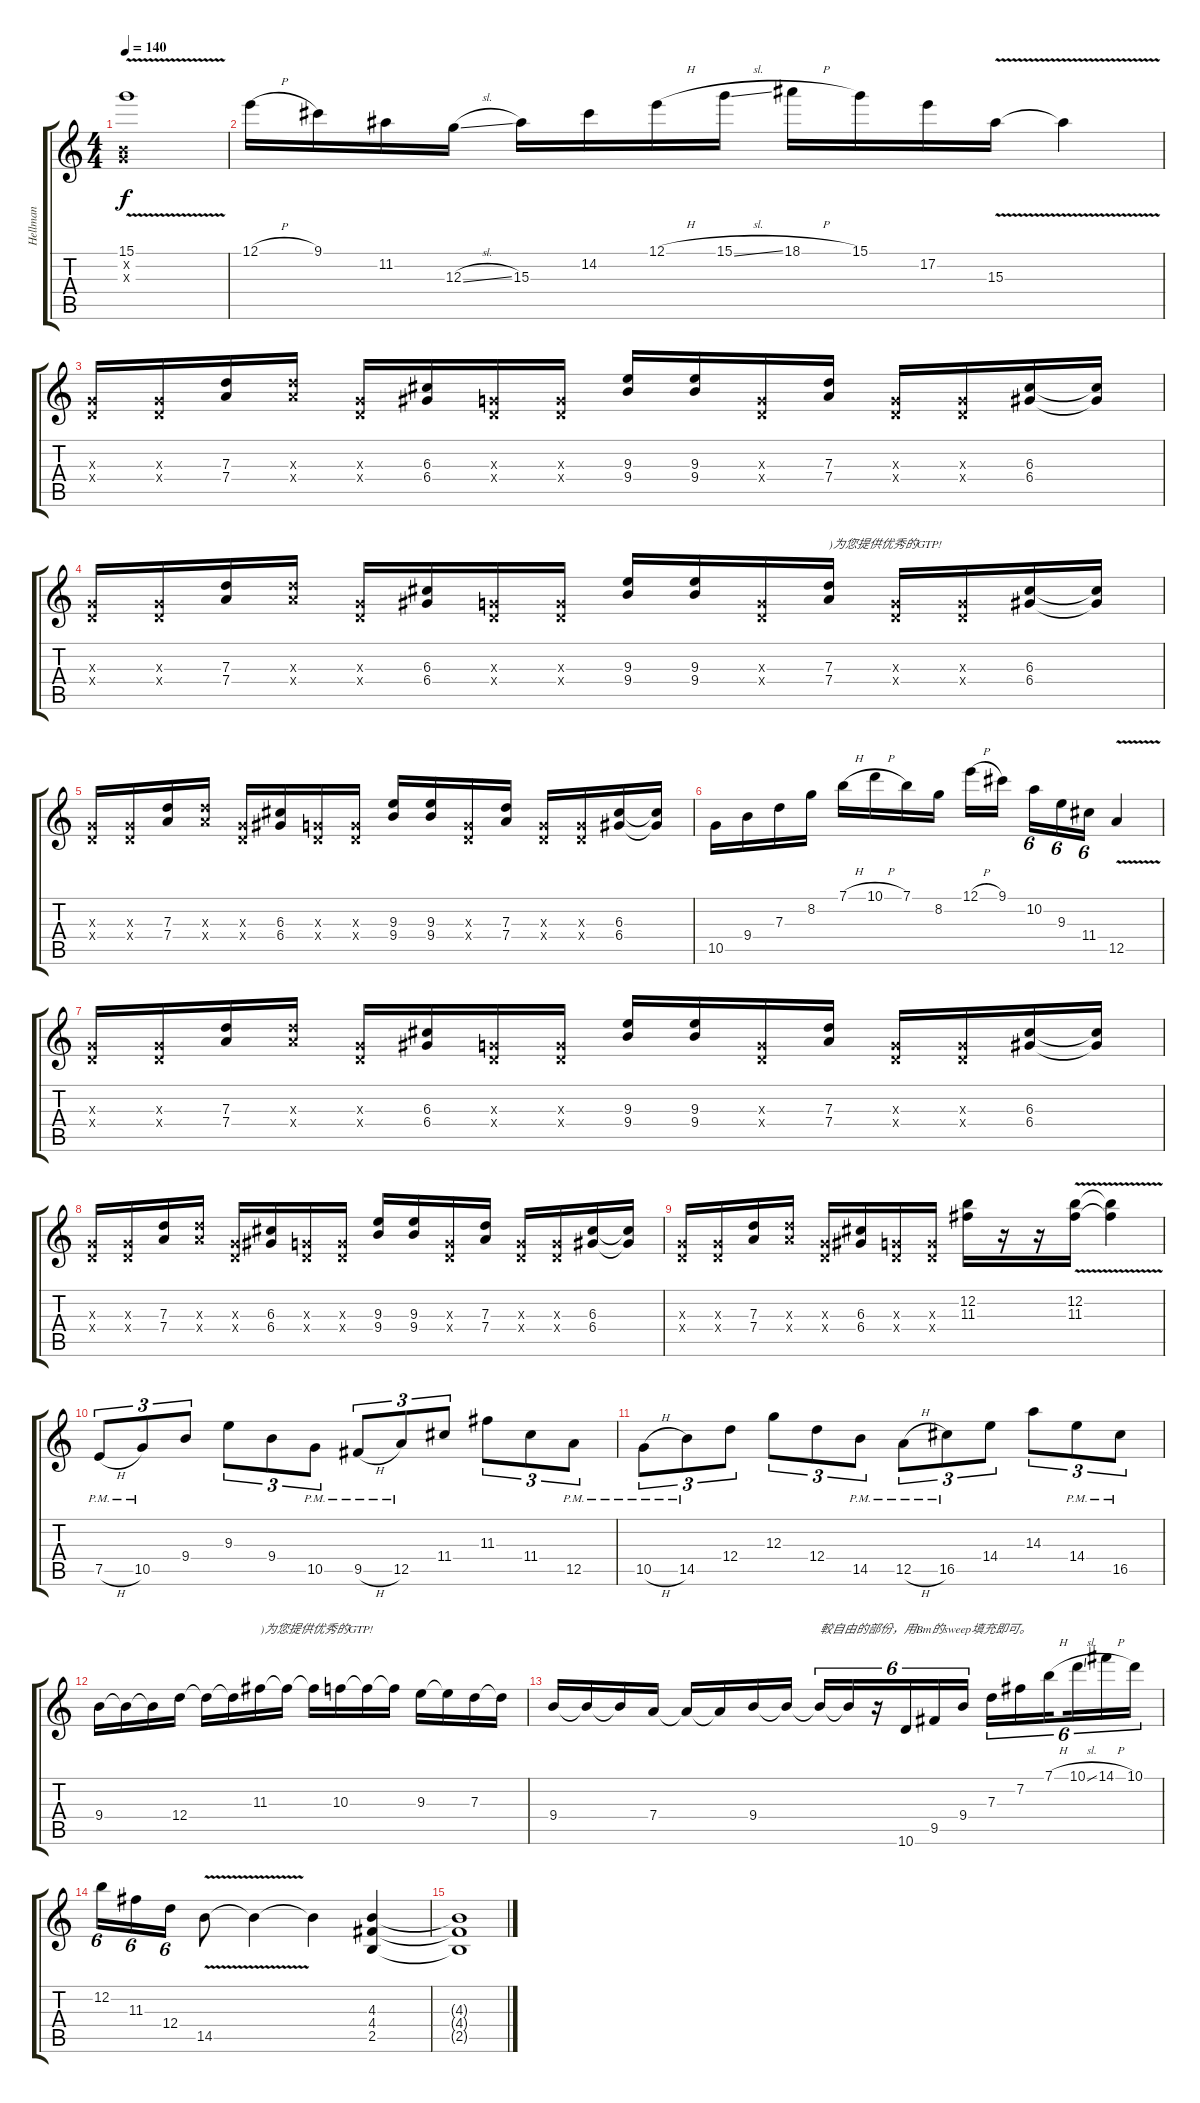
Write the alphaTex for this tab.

\track ("Hellman" "Hellman") {instrument overdrivenguitar}
\staff {score tabs}
\tuning (E4 B3 G3 D3 A2 E2) {hide}
\ts (4 4)
\tempo 140
\clef g2
\ks c
(15.1{v} 0.2{x} 0.3{x}).1{dy f} |
12.1{h}.16 9.1.16 11.2.16 12.3{sl}.16 15.3.16 14.2.16 12.1{h}.16 15.1{sl}.16 18.1{h}.16 15.1.16 17.2.16 15.3{v}.16 15.3{t}.4 |
(0.3{x} 0.4{x}).16 (0.3{x} 0.4{x}).16 (7.3 7.4).16 (7.3{x} 7.4{x}).16 (0.3{x} 0.4{x}).16 (6.3 6.4).16 (0.3{x} 0.4{x}).16 (0.3{x} 0.4{x}).16 (9.3 9.4).16 (9.3 9.4).16 (0.3{x} 0.4{x}).16 (7.3 7.4).16 (0.3{x} 0.4{x}).16 (0.3{x} 0.4{x}).16 (6.3 6.4).16 (6.3{t} 6.4{t}).16 |
(0.3{x} 0.4{x}).16 (0.3{x} 0.4{x}).16 (7.3 7.4).16 (7.3{x} 7.4{x}).16 (0.3{x} 0.4{x}).16 (6.3 6.4).16 (0.3{x} 0.4{x}).16 (0.3{x} 0.4{x}).16 (9.3 9.4).16 (9.3 9.4).16 (0.3{x} 0.4{x}).16 (7.3 7.4).16{txt ")为您提供优秀的GTP!"} (0.3{x} 0.4{x}).16 (0.3{x} 0.4{x}).16 (6.3 6.4).16 (6.3{t} 6.4{t}).16 |
(0.3{x} 0.4{x}).16 (0.3{x} 0.4{x}).16 (7.3 7.4).16 (7.3{x} 7.4{x}).16 (0.3{x} 0.4{x}).16 (6.3 6.4).16 (0.3{x} 0.4{x}).16 (0.3{x} 0.4{x}).16 (9.3 9.4).16 (9.3 9.4).16 (0.3{x} 0.4{x}).16 (7.3 7.4).16 (0.3{x} 0.4{x}).16 (0.3{x} 0.4{x}).16 (6.3 6.4).16 (6.3{t} 6.4{t}).16 |
10.5.16 9.4.16 7.3.16 8.2.16 7.1{h}.16 10.1{h}.16 7.1.16 8.2.16 12.1{h}.16 9.1.16{beam splitsecondary} 10.2.16{tu (6 4)} 9.3.16{tu (6 4)} 11.4.16{tu (6 4)} 12.5{v}.4 |
(0.3{x} 0.4{x}).16 (0.3{x} 0.4{x}).16 (7.3 7.4).16 (7.3{x} 7.4{x}).16 (0.3{x} 0.4{x}).16 (6.3 6.4).16 (0.3{x} 0.4{x}).16 (0.3{x} 0.4{x}).16 (9.3 9.4).16 (9.3 9.4).16 (0.3{x} 0.4{x}).16 (7.3 7.4).16 (0.3{x} 0.4{x}).16 (0.3{x} 0.4{x}).16 (6.3 6.4).16 (6.3{t} 6.4{t}).16 |
(0.3{x} 0.4{x}).16 (0.3{x} 0.4{x}).16 (7.3 7.4).16 (7.3{x} 7.4{x}).16 (0.3{x} 0.4{x}).16 (6.3 6.4).16 (0.3{x} 0.4{x}).16 (0.3{x} 0.4{x}).16 (9.3 9.4).16 (9.3 9.4).16 (0.3{x} 0.4{x}).16 (7.3 7.4).16 (0.3{x} 0.4{x}).16 (0.3{x} 0.4{x}).16 (6.3 6.4).16 (6.3{t} 6.4{t}).16 |
(0.3{x} 0.4{x}).16 (0.3{x} 0.4{x}).16 (7.3 7.4).16 (7.3{x} 7.4{x}).16 (0.3{x} 0.4{x}).16 (6.3 6.4).16 (0.3{x} 0.4{x}).16 (0.3{x} 0.4{x}).16 (12.2 11.3).16 r.16 r.16 (12.2{v} 11.3{v}).16 (12.2{t} 11.3{t}).4 |
7.5{h pm}.8{tu (3 2)} 10.5{pm}.8{tu (3 2)} 9.4.8{tu (3 2)} 9.3.8{tu (3 2)} 9.4.8{tu (3 2)} 10.5{pm}.8{tu (3 2)} 9.5{h pm}.8{tu (3 2)} 12.5{pm}.8{tu (3 2)} 11.4.8{tu (3 2)} 11.3.8{tu (3 2)} 11.4.8{tu (3 2)} 12.5{pm}.8{tu (3 2)} |
10.5{h pm}.8{tu (3 2)} 14.5{pm}.8{tu (3 2)} 12.4.8{tu (3 2)} 12.3.8{tu (3 2)} 12.4.8{tu (3 2)} 14.5{pm}.8{tu (3 2)} 12.5{h pm}.8{tu (3 2)} 16.5{pm}.8{tu (3 2)} 14.4.8{tu (3 2)} 14.3.8{tu (3 2)} 14.4{pm}.8{tu (3 2)} 16.5{pm}.8{tu (3 2)} |
9.4.16 9.4{t}.16 9.4{t}.16 12.4.16 12.4{t}.16 12.4{t}.16 11.3.16{txt ")为您提供优秀的GTP!"} 11.3{t}.16 11.3{t}.16 10.3.16 10.3{t}.16 10.3{t}.16 9.3.16 9.3{t}.16 7.3.16 7.3{t}.16 |
9.4.16 9.4{t}.16 9.4{t}.16 7.4.16 7.4{t}.16 7.4{t}.16 9.4.16 9.4{t}.16 9.4{t}.16{tu (6 4) txt "較自由的部份，用Bm的sweep填充即可。"} 9.4{t}.16{tu (6 4)} r.16{tu (6 4)} 10.6.16{tu (6 4)} 9.5.16{tu (6 4)} 9.4.16{tu (6 4)} 7.3.16{tu (6 4)} 7.2.16{tu (6 4)} 7.1{h}.16{tu (6 4) beam splitsecondary} 10.1{sl}.16{tu (6 4)} 14.1{h}.16{tu (6 4)} 10.1.16{tu (6 4)} |
12.2.16{tu (6 4)} 11.3.16{tu (6 4)} 12.4.16{tu (6 4)} 14.5{v}.8 14.5{t}.4 14.5{t}.4 (4.3 4.4 2.5).4 |
(4.3{t} 4.4{t} 2.5{t}).1
